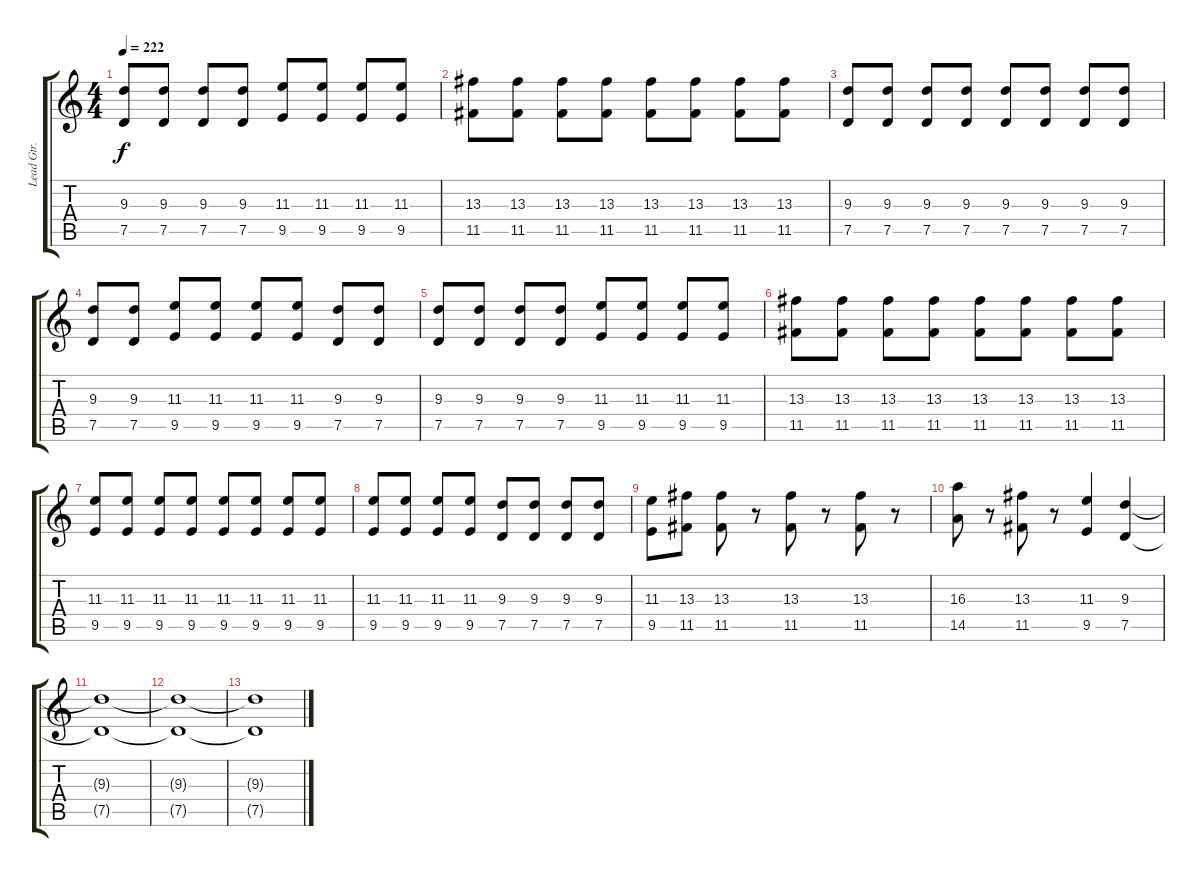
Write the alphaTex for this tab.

\track ("Lead Gtr. Drop C" "Lead Gtr. ") {instrument distortionguitar}
\staff {score tabs}
\tuning (D4 A3 F3 C3 G2 C2) {hide}
\ts (4 4)
\tempo 222
\clef g2
\ks c
(9.3 7.5).8{dy f} (9.3 7.5).8 (9.3 7.5).8 (9.3 7.5).8 (11.3 9.5).8 (11.3 9.5).8 (11.3 9.5).8 (11.3 9.5).8 |
(13.3 11.5).8 (13.3 11.5).8 (13.3 11.5).8 (13.3 11.5).8 (13.3 11.5).8 (13.3 11.5).8 (13.3 11.5).8 (13.3 11.5).8 |
(9.3 7.5).8 (9.3 7.5).8 (9.3 7.5).8 (9.3 7.5).8 (9.3 7.5).8 (9.3 7.5).8 (9.3 7.5).8 (9.3 7.5).8 |
(9.3 7.5).8 (9.3 7.5).8 (11.3 9.5).8 (11.3 9.5).8 (11.3 9.5).8 (11.3 9.5).8 (9.3 7.5).8 (9.3 7.5).8 |
(9.3 7.5).8 (9.3 7.5).8 (9.3 7.5).8 (9.3 7.5).8 (11.3 9.5).8 (11.3 9.5).8 (11.3 9.5).8 (11.3 9.5).8 |
(13.3 11.5).8 (13.3 11.5).8 (13.3 11.5).8 (13.3 11.5).8 (13.3 11.5).8 (13.3 11.5).8 (13.3 11.5).8 (13.3 11.5).8 |
(11.3 9.5).8 (11.3 9.5).8 (11.3 9.5).8 (11.3 9.5).8 (11.3 9.5).8 (11.3 9.5).8 (11.3 9.5).8 (11.3 9.5).8 |
(11.3 9.5).8 (11.3 9.5).8 (11.3 9.5).8 (11.3 9.5).8 (9.3 7.5).8 (9.3 7.5).8 (9.3 7.5).8 (9.3 7.5).8 |
(11.3 9.5).8 (13.3 11.5).8 (13.3 11.5).8 r.8 (13.3 11.5).8 r.8 (13.3 11.5).8 r.8 |
(16.3 14.5).8 r.8 (13.3 11.5).8 r.8 (11.3 9.5).4 (9.3 7.5).4 |
(9.3{t} 7.5{t}).1 |
(9.3{t} 7.5{t}).1 |
(9.3{t} 7.5{t}).1
